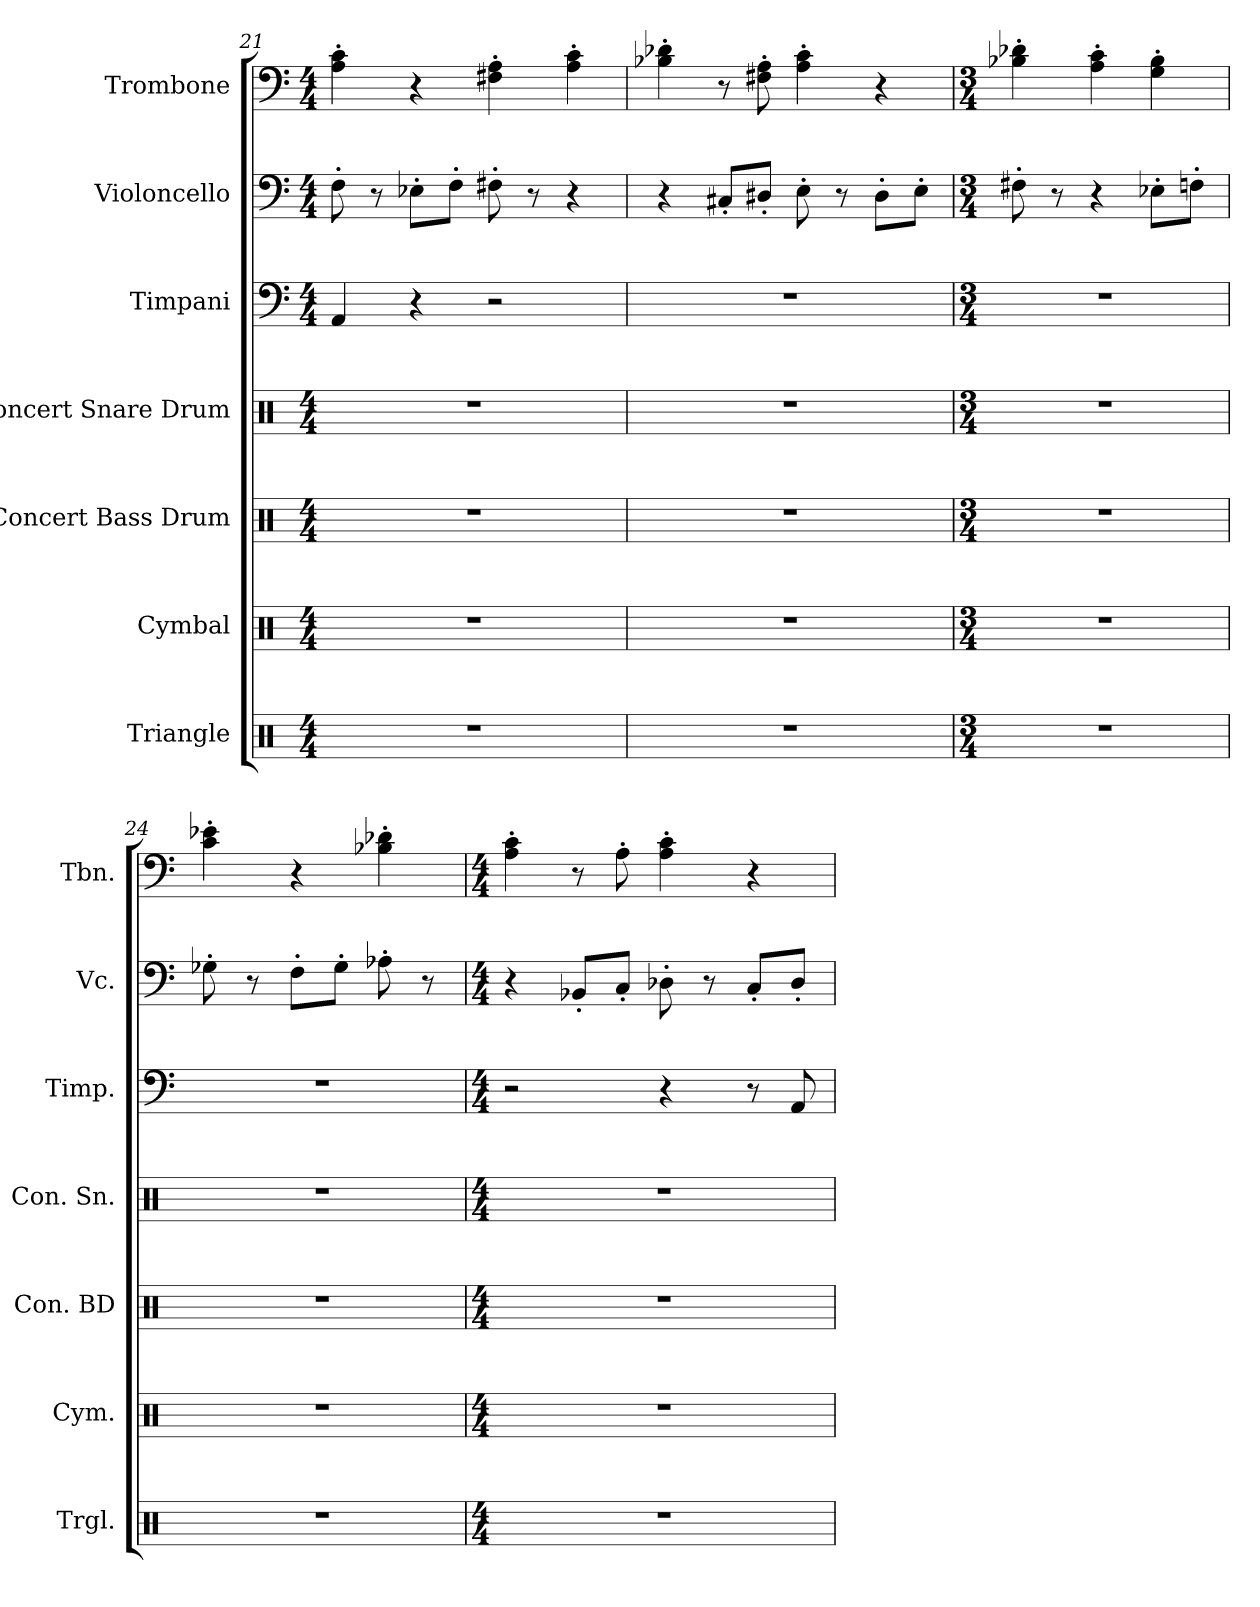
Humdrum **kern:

**kern	**kern	**kern	**kern	**kern	**kern	**kern
*part7	*part6	*part5	*part4	*part3	*part2	*part1
*staff7	*staff6	*staff5	*staff4	*staff3	*staff2	*staff1
*I"Triangle	*I"Cymbal	*I"Concert Bass Drum	*I"Concert Snare Drum	*I"Timpani	*I"Violoncello	*I"Trombone
*I'Trgl.	*I'Cym.	*I'Con. BD	*I'Con. Sn.	*I'Timp.	*I'Vc.	*I'Tbn.
*clefX	*clefX	*clefX	*clefX	*clefF4	*clefF4	*clefF4
*k[]	*k[]	*k[]	*k[]	*k[]	*k[]	*k[]
*M4/4	*M4/4	*M4/4	*M4/4	*M4/4	*M4/4	*M4/4
=21	=21	=21	=21	=21	=21	=21
1r	1r	1r	1r	4AA/	8F'\	4A\' 4c\'
.	.	.	.	.	8r	.
.	.	.	.	4r	8E-X'\L	4r
.	.	.	.	.	8F'\J	.
.	.	.	.	2r	8F#X'\	4F#X\' 4A\'
.	.	.	.	.	8r	.
.	.	.	.	.	4r	4A\' 4c\'
!!LO:LB:g=z
=22	=22	=22	=22	=22	=22	=22
1r	1r	1r	1r	1r	4r	4B-X\' 4d-X\'
.	.	.	.	.	8C#X'/L	8r
.	.	.	.	.	8D#X'/J	8F#X\' 8A\'
.	.	.	.	.	8E'\	4A\' 4c\'
.	.	.	.	.	8r	.
.	.	.	.	.	8D#'\L	4r
.	.	.	.	.	8E'\J	.
=23	=23	=23	=23	=23	=23	=23
*M3/4	*M3/4	*M3/4	*M3/4	*M3/4	*M3/4	*M3/4
2.r	2.r	2.r	2.r	2.r	8F#X'\	4B-X\' 4d-X\'
.	.	.	.	.	8r	.
.	.	.	.	.	4r	4A\' 4c\'
.	.	.	.	.	8E-X'\L	4G\' 4B-\'
.	.	.	.	.	8Fn'\J	.
=24	=24	=24	=24	=24	=24	=24
2.r	2.r	2.r	2.r	2.r	8G-X'\	4c\' 4e-X\'
.	.	.	.	.	8r	.
.	.	.	.	.	8F'\L	4r
.	.	.	.	.	8G-'\J	.
.	.	.	.	.	8A-X'\	4B-X\' 4d-X\'
.	.	.	.	.	8r	.
=25	=25	=25	=25	=25	=25	=25
*M4/4	*M4/4	*M4/4	*M4/4	*M4/4	*M4/4	*M4/4
1r	1r	1r	1r	2r	4r	4A\' 4c\'
.	.	.	.	.	8BB-X'/L	8r
.	.	.	.	.	8C'/J	8A'\
.	.	.	.	4r	8D-X'\	4A\' 4c\'
.	.	.	.	.	8r	.
.	.	.	.	8r	8C'/L	4r
.	.	.	.	8AA/	8D-'/J	.
=	=	=	=	=	=	=
*-	*-	*-	*-	*-	*-	*-
